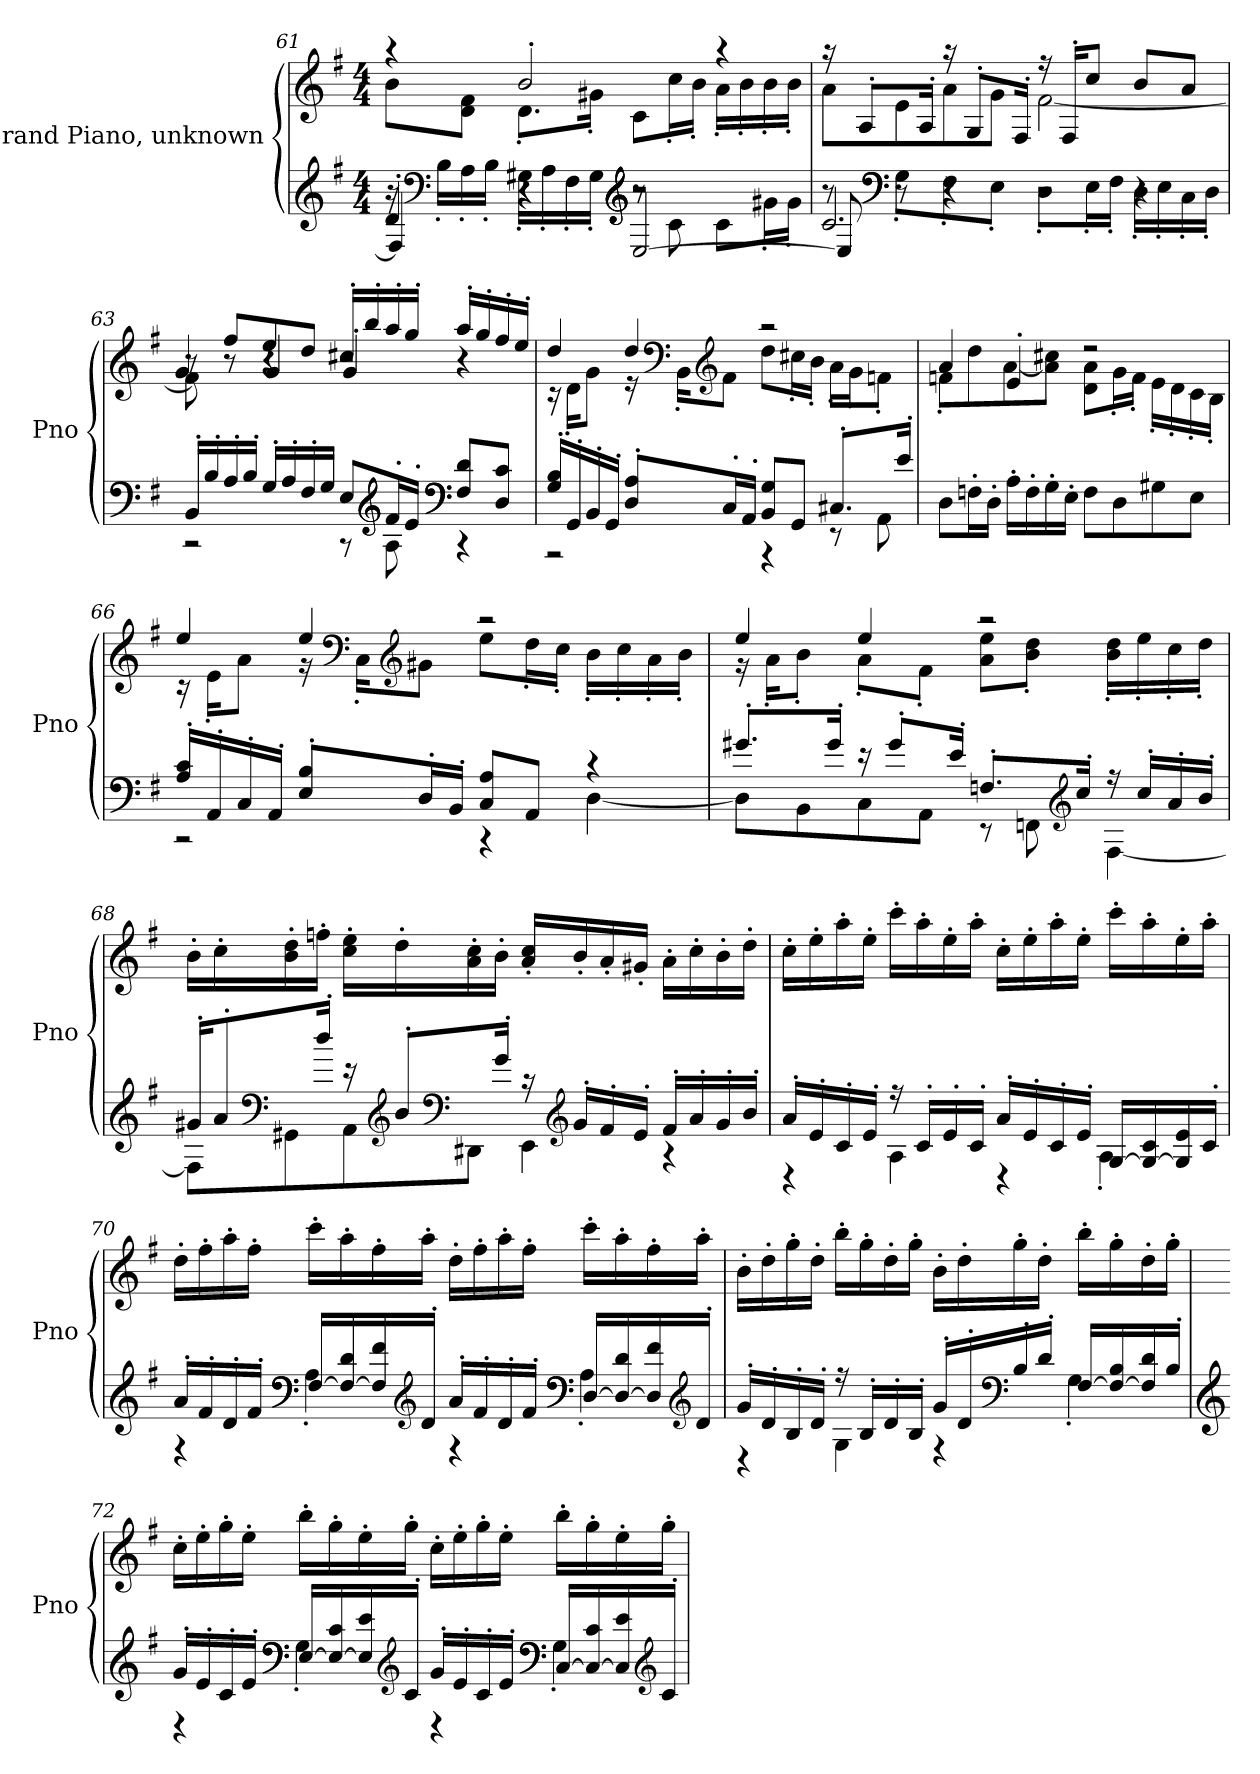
**kern	**kern
*part1	*part1
*staff2	*staff1
*I"Grand Piano, unknown	*
*I'Pno	*
*clefG2	*clefG2
*k[f#]	*k[f#]
*M4/4	*M4/4
=61	=61
*^	*^
*	*^	*	*
4d'/	16r	4F#/]	4r	8b\L
*clefF4	*	*	*	*
.	16B'\LL	.	.	.
.	16A'\	.	.	8d\ 8f#\J
.	16B'\JJ	.	.	.
4r	16G#X'\LL	4r	2b'/	8.d'\L
.	16A'\	.	.	.
.	16F#'\	.	.	.
.	16G#'\JJ	.	.	16g#X'\Jk
*clefG2	*	*	*	*
2r	8r	[2E/	.	8c\L
.	8c\	.	.	16cc'\L
.	.	.	.	16b'\JJ
.	8c\L	.	4r	16a'\LL
.	.	.	.	16b'\
.	16g#X'\L	.	.	16b'\
.	16g#'\JJ	.	.	16b'\JJ
!!LO:LB:g=z	!!
=62	=62	=62	=62	=62
2.c/	8r	8E/]	16r	8a\L
.	.	.	8A'/L	.
*clefF4	*	*	*	*
.	8G'\L	8r	.	8e\
.	.	.	16A'/Jk	.
.	8F#'\	4r	16r	8a\
.	.	.	8G'/L	.
.	8E'\J	.	.	8g\J
.	.	.	16F#'/Jk	.
.	8D'\L	2r	16r	[2f#\
.	.	.	16F#'/KL	.
.	16E'\L	.	8cc/J	.
.	16F#'\JJ	.	.	.
4r	16D'\LL	.	8b/L	.
.	16E'\	.	.	.
.	16C'\	.	8a/J	.
.	16D'\JJ	.	.	.
*	*v	*v	*	*
=63	=63	=63	=63
*	*	*	*^
16BB'/LL	2r	8r	8f#\]	4g/
16B'/	.	.	.	.
16A'/	.	8ff#/L	8r	.
16B'/JJ	.	.	.	.
16G'/LL	.	8ee/	4r	4g/
16A'/	.	.	.	.
16F#'/	.	8dd/J	.	.
16G/JJ	.	.	.	.
8E/L	8r	16cc#X'/LL	2r	4g'/
.	.	16bb'/	.	.
*clefG2	*	*	*	*
16f#'/L	8A\	16aa'/	.	.
16e'/JJ	.	16gg'/JJ	.	.
*clefF4	*	*	*	*
8F#/ 8d/L	4r	16aa'/LL	.	4r
.	.	16gg'/	.	.
8D/ 8c/J	.	16ff#'/	.	.
.	.	16ee'/JJ	.	.
*	*	*	*v	*v
!!LO:LB:g=z
=64	=64	=64	=64
16G/' 16B/'LL	2r	4dd/	16r
16GG'/	.	.	16d'\KL
16BB'/	.	.	8g\J
16GG'/JJ	.	.	.
8D/' 8A/'L	.	4dd/	16r
*	*	*clefF4	*
.	.	.	16BB'\KL
*	*	*clefG2	*
16C'/L	.	.	8f#\J
16AA'/JJ	.	.	.
8BB/ 8G/L	4r	2r	8dd\L
8GG/J	.	.	16cc#X'\L
.	.	.	16b'\JJ
8.C#X'/L	8r	.	16a'\LL
.	.	.	16g'\J
.	8AA\	.	8fn'\J
16e'/Jk	.	.	.
*v	*v	*	*
=65	=65	=65
8D\L	4a/	8fn'\L
16Fn'\L	.	8dd\
16D'\JJ	.	.
16A'\LL	4e'/	[8a\
16F'\	.	.
16G'\	.	8a\] 8cc#X\J
16E'\JJ	.	.
8F\L	2r	8d\ 8a\L
8D\	.	16g'\L
.	.	16f'\JJ
8G#X\	.	16e'\LL
.	.	16d'\
8E\J	.	16c'\
.	.	16B'\JJ
!!LO:LB:g=z	!!
=66	=66	=66
*^	*	*
16A/' 16c/'LL	2r	4ee/	16r
16AA'/	.	.	16e'\KL
16C'/	.	.	8a\J
16AA'/JJ	.	.	.
8E/' 8B/'L	.	4ee/	16r
*	*	*clefF4	*
.	.	.	16C'\KL
*	*	*clefG2	*
16D'/L	.	.	8g#X\J
16BB'/JJ	.	.	.
8C/ 8A/L	4r	2r	8ee\L
8AA/J	.	.	16dd'\L
.	.	.	16cc'\JJ
4r	[4D\	.	16b'\LL
.	.	.	16cc'\
.	.	.	16a'\
.	.	.	16b'\JJ
=67	=67	=67	=67
8.g#X'/L	8D\L]	4ee/	16r
.	.	.	16a'\KL
.	8BB\	.	8b'\J
16g#'/Jk	.	.	.
16r	8C\	4ee/	8a'\L
8g#'/L	.	.	.
.	8AA\J	.	8f#'\J
16e'/Jk	.	.	.
8.Fn'/L	8r	2r	8a\ 8ee\L
.	8FFn\	.	8b\' 8dd\'J
*clefG2	*	*	*
16cc'/Jk	.	.	.
16r	[4F\	.	16b\' 16dd\'LL
16cc'/LL	.	.	16ee'\
16a'/	.	.	16cc'\
16b'/JJ	.	.	16dd'\JJ
*	*	*v	*v
!!LO:LB:g=z
=68	=68	=68
16g#X'/KL	8F\L]	16b'\LL
8a'/	.	16cc'\
*clefF4	*	*
.	8GG#X\	16b\' 16dd\'
16dd'/Jk	.	16ffn'\JJ
16r	8AA\	16cc\' 16ee\'LL
*clefG2	*	*
8b'/L	.	16dd'\
*clefF4	*	*
.	8DD#X\J	16a\' 16cc\'
16g#'/Jk	.	16b'\JJ
16r	4EE\	16a/' 16cc/'LL
*clefG2	*	*
16g#'/LL	.	16b'/
16f#'/	.	16a'/
16e'/JJ	.	16g#X'/JJ
16f#'/LL	4r	16a'\LL
16a'/	.	16cc'\
16g#'/	.	16b'\
16b'/JJ	.	16dd'\JJ
=69	=69	=69
16a'/LL	4r	16cc'\LL
16e'/	.	16ee'\
16c'/	.	16aa'\
16e'/JJ	.	16ee'\JJ
16r	4A\	16ccc'\LL
16c'/LL	.	16aa'\
16e'/	.	16ee'\
16c'/JJ	.	16aa'\JJ
16a'/LL	4r	16cc'\LL
16e'/	.	16ee'\
16c'/	.	16aa'\
16e'/JJ	.	16ee'\JJ
[16G/LL	4A'\	16ccc'\LL
16G/_ 16c/	.	16aa'\
16G/] 16e/	.	16ee'\
16c'/JJ	.	16aa'\JJ
!!LO:PB:g=z
=70	=70	=70
16a'/LL	4r	16dd'\LL
16f#'/	.	16ff#'\
16d'/	.	16aa'\
16f#'/JJ	.	16ff#'\JJ
*clefF4	*	*
[16F#/LL	4A'\	16ccc'\LL
16F#/_ 16d/	.	16aa'\
16F#/] 16f#/	.	16ff#'\
*clefG2	*	*
16d'/JJ	.	16aa'\JJ
16a'/LL	4r	16dd'\LL
16f#'/	.	16ff#'\
16d'/	.	16aa'\
16f#'/JJ	.	16ff#'\JJ
*clefF4	*	*
[16D/LL	4A'\	16ccc'\LL
16D/_ 16d/	.	16aa'\
16D/] 16f#/	.	16ff#'\
*clefG2	*	*
16d'/JJ	.	16aa'\JJ
!!LO:LB:g=z
=71	=71	=71
16g'/LL	4r	16b'\LL
16d'/	.	16dd'\
16B'/	.	16gg'\
16d'/JJ	.	16dd'\JJ
16r	4G\	16bb'\LL
16B'/LL	.	16gg'\
16d'/	.	16dd'\
16B'/JJ	.	16gg'\JJ
16g'/LL	4r	16b'\LL
16d'/	.	16dd'\
*clefF4	*	*
16B'/	.	16gg'\
16d'/JJ	.	16dd'\JJ
[16F#/LL	4G'\	16bb'\LL
16F#/_ 16B/	.	16gg'\
16F#/] 16d/	.	16dd'\
16B'/JJ	.	16gg'\JJ
!!LO:LB:g=z
=72	=72	=72
*clefG2	*	*
16g'/LL	4r	16cc'\LL
16e'/	.	16ee'\
16c'/	.	16gg'\
16e'/JJ	.	16ee'\JJ
*clefF4	*	*
[16E/LL	4G'\	16bb'\LL
16E/_ 16c/	.	16gg'\
16E/] 16e/	.	16ee'\
*clefG2	*	*
16c'/JJ	.	16gg'\JJ
16g'/LL	4r	16cc'\LL
16e'/	.	16ee'\
16c'/	.	16gg'\
16e'/JJ	.	16ee'\JJ
*clefF4	*	*
[16C/LL	4G'\	16bb'\LL
16C/_ 16c/	.	16gg'\
16C/] 16e/	.	16ee'\
*clefG2	*	*
16c'/JJ	.	16gg'\JJ
*v	*v	*
=	=
*-	*-
